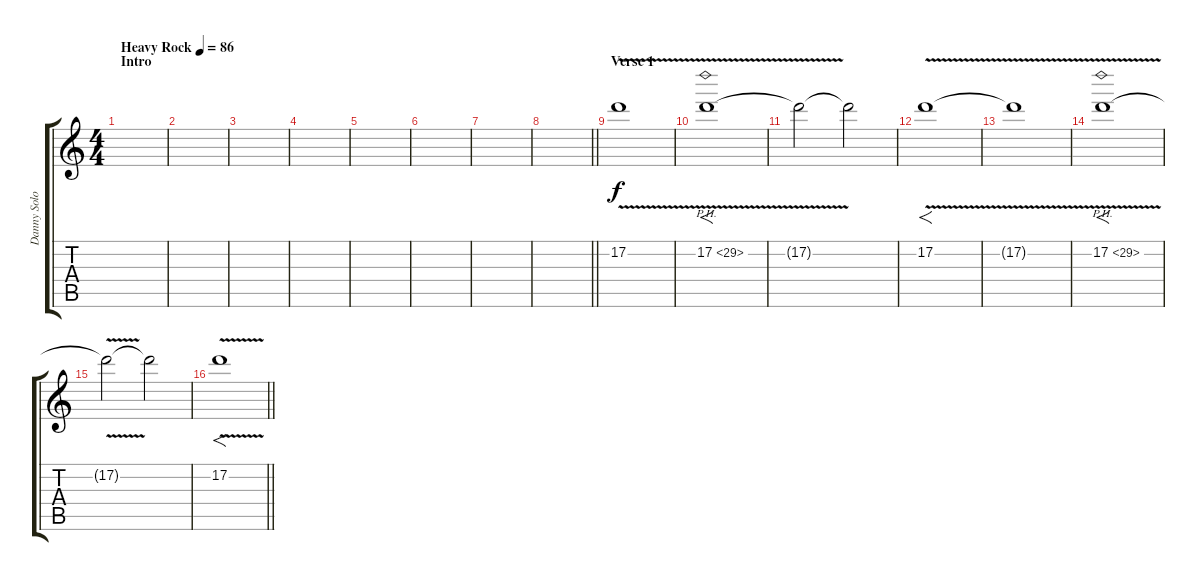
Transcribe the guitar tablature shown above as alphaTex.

\track ("Danny Solo/Backing" "Danny Solo") {instrument distortionguitar}
\staff {score tabs}
\tuning (D4 A3 F3 C3 G2 C2) {hide}
\ts (4 4)
\section ("" "Intro")
\tempo (86 "Heavy Rock")
\clef g2
\ks c
|
|
|
|
|
|
|
\barLineRight lightlight
|
\section ("" "Verse 1")
17.2{v}.1{volume 4} |
17.2{ph 12 v}.1{f} |
17.2{t}.2{volume 0} 17.2{t}.2 |
17.2{v}.1{f} |
17.2{t}.1{volume 4} |
17.2{ph 12 v}.1{f} |
17.2{t}.2{volume 0} 17.2{t}.2 |
\barLineRight lightlight
17.2{v}.1{f}
